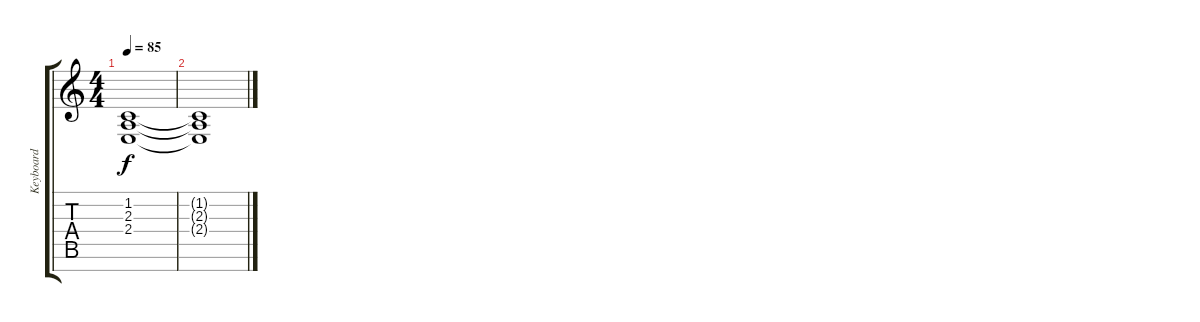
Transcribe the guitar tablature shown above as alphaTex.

\track ("Keyboard" "Keyboard") {instrument stringensemble1}
\staff {score tabs}
\tuning (E4 B3 G3 D3 A2 E2 B1) {hide}
\ts (4 4)
\tempo 85
\clef g2
\ks c
(1.2{t} 2.3{t} 2.4{t}).1{dy f} |
(1.2{t} 2.3{t} 2.4{t}).1
